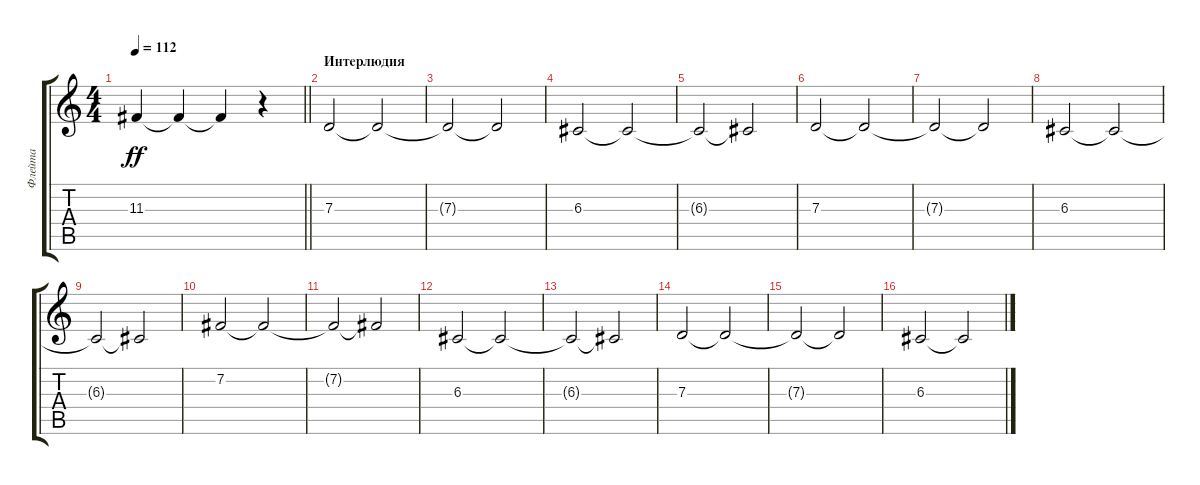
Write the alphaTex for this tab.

\track ("Флейта" "Флейта") {instrument flute}
\staff {score tabs}
\tuning (E4 B3 G3 D3 A2 E2) {hide}
\ts (4 4)
\tempo 112
\clef g2
\barLineRight lightlight
\ks c
11.3{t}.4{dy ff} 11.3{t}.4 11.3{t}.4 r.4 |
\section ("" "Интерлюдия")
7.3.2 7.3{t}.2 |
7.3{t}.2 7.3{t}.2 |
6.3.2 6.3{t}.2 |
6.3{t}.2 6.3{t}.2 |
7.3.2 7.3{t}.2 |
7.3{t}.2 7.3{t}.2 |
6.3.2 6.3{t}.2 |
6.3{t}.2 6.3{t}.2 |
7.2.2 7.2{t}.2 |
7.2{t}.2 7.2{t}.2 |
6.3.2 6.3{t}.2 |
6.3{t}.2 6.3{t}.2 |
7.3.2 7.3{t}.2 |
7.3{t}.2 7.3{t}.2 |
6.3.2 6.3{t}.2
